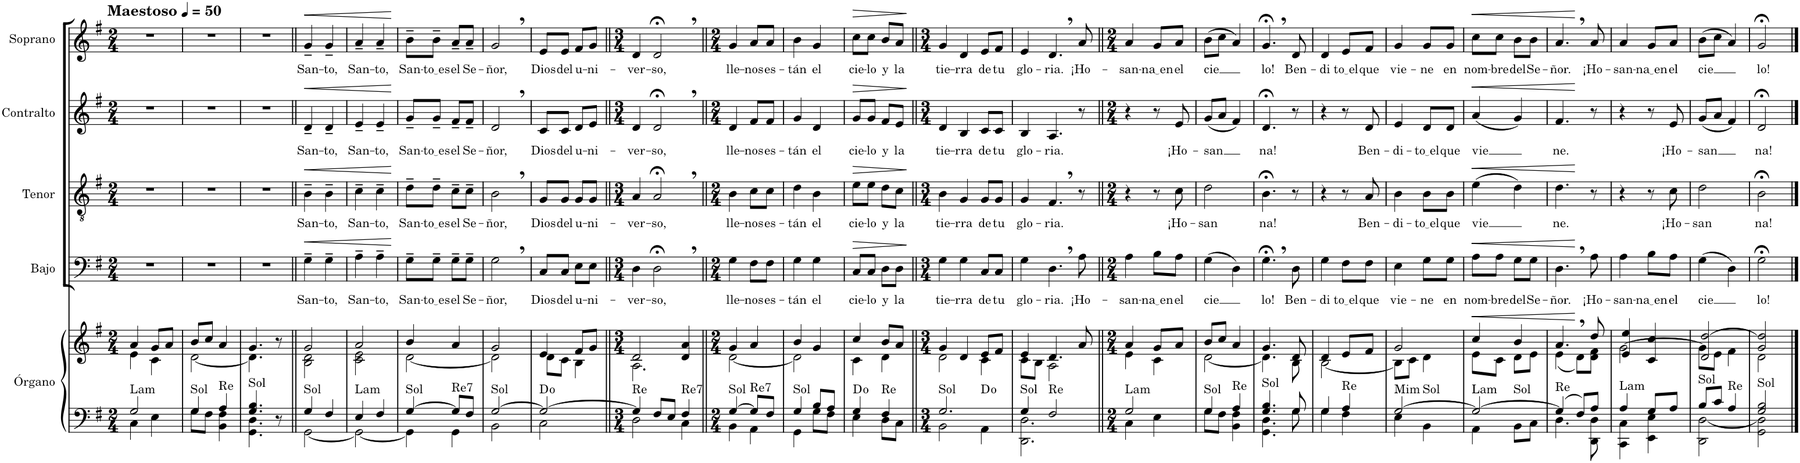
**kern	**kern	**dynam	**harte	**kern	**text	**dynam	**kern	**text	**dynam	**kern	**text	**dynam	**kern	**text	**dynam
*part5	*part5	*part5	*part5	*part4	*part4	*part4	*part3	*part3	*part3	*part2	*part2	*part2	*part1	*part1	*part1
*staff6	*staff5	*staff5/6	*	*staff4	*staff4	*staff4	*staff3	*staff3	*staff3	*staff2	*staff2	*staff2	*staff1	*staff1	*staff1
*I"Órgano	*	*	*	*I"Bajo	*	*	*I"Tenor	*	*	*I"Contralto	*	*	*I"Soprano	*	*
*	*	*	*	*I'B.	*	*	*I'T.	*	*	*I'C.	*	*	*I'S.	*	*
*clefF4	*clefG2	*	*	*clefF4	*	*	*clefGv2	*	*	*clefG2	*	*	*clefG2	*	*
*k[f#]	*k[f#]	*	*	*k[f#]	*	*	*k[f#]	*	*	*k[f#]	*	*	*k[f#]	*	*
*M2/4	*M2/4	*	*	*M2/4	*	*	*M2/4	*	*	*M2/4	*	*	*M2/4	*	*
*MM50	*MM50	*	*	*MM50	*	*	*MM50	*	*	*MM50	*	*	*MM50	*	*
=1	=1	=1	=1	=1	=1	=1	=1	=1	=1	=1	=1	=1	=1	=1	=1
*^	*^	*	*	*	*	*	*	*	*	*	*	*	*	*	*
!	!	!	!	!	!LO:H:kt=Lam	!	!	!	!	!	!	!	!	!	!LO:TX:a:B:t=Maestoso	!	!
2G/	4C\	4a/	4e\	.	N	2r	.	.	2r	.	.	2r	.	.	2r	.	.
.	4E\	8g/L	4c\	.	.	.	.	.	.	.	.	.	.	.	.	.	.
.	.	8a/J	.	.	.	.	.	.	.	.	.	.	.	.	.	.	.
=2	=2	=2	=2	=2	=2	=2	=2	=2	=2	=2	=2	=2	=2	=2	=2	=2	=2
!	!	!	!	!	!LO:H:kt=Sol	!	!	!	!	!	!	!	!	!	!	!	!
4G/	8G\L	8b/L	[2d\	.	N	2r	.	.	2r	.	.	2r	.	.	2r	.	.
.	8F#\J	8cc/J	.	.	.	.	.	.	.	.	.	.	.	.	.	.	.
!	!	!	!	!	!LO:H:kt=Re	!	!	!	!	!	!	!	!	!	!	!	!
4A/	4BB\ 4F#\	4a/	.	.	N	.	.	.	.	.	.	.	.	.	.	.	.
=3	=3	=3	=3	=3	=3	=3	=3	=3	=3	=3	=3	=3	=3	=3	=3	=3	=3
!	!	!	!	!	!LO:H:kt=Sol	!	!	!	!	!	!	!	!	!	!	!	!
4.G/ 4.B/	4.GG\ 4.D\	4.g/	4.d\]	.	N	2r	.	.	2r	.	.	2r	.	.	2r	.	.
8r	8ryy	8r	8ryy	.	.	.	.	.	.	.	.	.	.	.	.	.	.
=4||	=4||	=4||	=4||	=4||	=4||	=4||	=4||	=4||	=4||	=4||	=4||	=4||	=4||	=4||	=4||	=4||	=4||
!	!	!	!	!	!LO:H:kt=Sol	!	!LO:LY:b	!LO:HP:b	!	!LO:LY:b	!LO:HP:b	!	!LO:LY:b	!LO:HP:b	!	!LO:LY:b	!LO:HP:b
4G/	[2GG\	2g/	2B\ 2d\	.	N	4G~\	San-	<	4B~\	San-	<	4d~/	San-	<	4g~/	San-	<
!	!	!	!	!	!	!	!LO:LY:b	!	!	!LO:LY:b	!	!	!LO:LY:b	!	!	!LO:LY:b	!
4F#/	.	.	.	.	.	4G~\	-to,	.	4B~\	-to,	.	4d~/	-to,	.	4g~/	-to,	.
=5	=5	=5	=5	=5	=5	=5	=5	=5	=5	=5	=5	=5	=5	=5	=5	=5	=5
!	!	!	!	!	!LO:H:kt=Lam	!	!LO:LY:b	!	!	!LO:LY:b	!	!	!LO:LY:b	!	!	!LO:LY:b	!
4E/	2GG\_	2a/	2c\ 2e\	.	N	4A~\	San-	.	4c~\	San-	.	4e~/	San-	.	4a~/	San-	.
!	!	!	!	!	!	!	!LO:LY:b	!	!	!LO:LY:b	!	!	!LO:LY:b	!	!	!LO:LY:b	!
4F#/	.	.	.	.	.	4A~\	-to,	.	4c~\	-to,	.	4e~/	-to,	.	4a~/	-to,	.
*v	*v	*	*	*	*	*	*	*	*	*	*	*	*	*	*	*	*
*	*v	*v	*	*	*	*	*	*	*	*	*	*	*	*	*	*
.	.	.	.	.	.	[	.	.	[	.	.	[	.	.	[
=6	=6	=6	=6	=6	=6	=6	=6	=6	=6	=6	=6	=6	=6	=6	=6
*^	*^	*	*	*	*	*	*	*	*	*	*	*	*	*	*
!	!	!	!	!	!LO:H:kt=Sol	!	!LO:LY:b	!	!	!LO:LY:b	!	!	!LO:LY:b	!	!	!LO:LY:b	!
[4G/	4GG\]	4b/	[2d\	.	N	8G~\L	San-	.	8d~\L	San-	.	8g~/L	San-	.	8b~\L	San-	.
!	!	!	!	!	!	!	!LO:LY:b	!	!	!LO:LY:b	!	!	!LO:LY:b	!	!	!LO:LY:b	!
.	.	.	.	.	.	8G~\J	to es	.	8d~\J	to es	.	8g~/J	to es	.	8b~\J	to es	.
!	!	!	!	!	!LO:H:kt=Re7	!	!LO:LY:b	!	!	!LO:LY:b	!	!	!LO:LY:b	!	!	!LO:LY:b	!
8G/L]	4GG\	4a/	.	.	N	8G~\L	el	.	8c~\L	el	.	8f#~/L	el	.	8a~/L	el	.
!	!	!	!	!	!	!	!LO:LY:b	!	!	!LO:LY:b	!	!	!LO:LY:b	!	!	!LO:LY:b	!
8F#/J	.	.	.	.	.	8G~\J	Se-	.	8c~\J	Se-	.	8f#~/J	Se-	.	8a~/J	Se-	.
=7	=7	=7	=7	=7	=7	=7	=7	=7	=7	=7	=7	=7	=7	=7	=7	=7	=7
!	!	!	!	!	!LO:H:kt=Sol	!	!LO:LY:b	!	!	!LO:LY:b	!	!	!LO:LY:b	!	!	!LO:LY:b	!
[2G/	2BB\	2g/	2d\]	.	N	2G,\	-ñor,	.	2B,\	-ñor,	.	2d,/	-ñor,	.	2g,/	-ñor,	.
=8	=8	=8	=8	=8	=8	=8	=8	=8	=8	=8	=8	=8	=8	=8	=8	=8	=8
!	!	!	!	!	!	!	!LO:LY:b	!	!	!LO:LY:b	!	!	!LO:LY:b	!	!	!LO:LY:b	!
2G/_	2C\	4e/	8d\L	.	D:dim	8C/L	Dios	.	8G/L	Dios	.	8c/L	Dios	.	8e/L	Dios	.
!	!	!	!	!	!	!	!LO:LY:b	!	!	!LO:LY:b	!	!	!LO:LY:b	!	!	!LO:LY:b	!
.	.	.	8c\J	.	.	8C/J	del	.	8G/J	del	.	8c/J	del	.	8e/J	del	.
!	!	!	!	!	!	!	!LO:LY:b	!	!	!LO:LY:b	!	!	!LO:LY:b	!	!	!LO:LY:b	!
.	.	8f#/L	4B\	.	.	8E\L	u-	.	8G/L	u-	.	8d/L	u-	.	8f#/L	u-	.
!	!	!	!	!	!	!	!LO:LY:b	!	!	!LO:LY:b	!	!	!LO:LY:b	!	!	!LO:LY:b	!
.	.	8g/J	.	.	.	8E\J	-ni-	.	8G/J	-ni-	.	8e/J	-ni-	.	8g/J	-ni-	.
=9||	=9||	=9||	=9||	=9||	=9||	=9||	=9||	=9||	=9||	=9||	=9||	=9||	=9||	=9||	=9||	=9||	=9||
*M3/4	*	*M3/4	*	*	*	*M3/4	*	*	*M3/4	*	*	*M3/4	*	*	*M3/4	*	*
!	!	!	!	!	!LO:H:kt=Re	!	!LO:LY:b	!	!	!LO:LY:b	!	!	!LO:LY:b	!	!	!LO:LY:b	!
4G/]	2D\	2d/	2.A\	.	N	4D\	-ver-	.	4A/	-ver-	.	4d/	-ver-	.	4d/	-ver-	.
!	!	!	!	!	!	!	!LO:LY:b	!	!	!LO:LY:b	!	!	!LO:LY:b	!	!	!LO:LY:b	!
8F#/L	.	.	.	.	.	2D;<,\	-so,	.	2A;<,/	-so,	.	2d;<,/	-so,	.	2d;<,/	-so,	.
8E/J	.	.	.	.	.	.	.	.	.	.	.	.	.	.	.	.	.
!	!	!	!	!	!LO:H:kt=Re7	!	!	!	!	!	!	!	!	!	!	!	!
4F#/	4C\	4d/ 4a/	.	.	N	.	.	.	.	.	.	.	.	.	.	.	.
=10||	=10||	=10||	=10||	=10||	=10||	=10||	=10||	=10||	=10||	=10||	=10||	=10||	=10||	=10||	=10||	=10||	=10||
*M2/4	*	*M2/4	*	*	*	*M2/4	*	*	*M2/4	*	*	*M2/4	*	*	*M2/4	*	*
!	!	!	!	!	!LO:H:kt=Sol	!	!LO:LY:b	!	!	!LO:LY:b	!	!	!LO:LY:b	!	!	!LO:LY:b	!
[4G/	4BB\	4g/	[2d\	.	N	4G\	lle-	.	4B\	lle-	.	4d/	lle-	.	4g/	lle-	.
!	!	!	!	!	!LO:H:kt=Re7	!	!LO:LY:b	!	!	!LO:LY:b	!	!	!LO:LY:b	!	!	!LO:LY:b	!
8G/L]	4AA\	4a/	.	.	N	8F#\L	-nos	.	8c\L	-nos	.	8f#/L	-nos	.	8a/L	-nos	.
!	!	!	!	!	!	!	!LO:LY:b	!	!	!LO:LY:b	!	!	!LO:LY:b	!	!	!LO:LY:b	!
8F#/J	.	.	.	.	.	8F#\J	es-	.	8c\J	es-	.	8f#/J	es-	.	8a/J	es-	.
=11	=11	=11	=11	=11	=11	=11	=11	=11	=11	=11	=11	=11	=11	=11	=11	=11	=11
!	!	!	!	!	!LO:H:kt=Sol	!	!LO:LY:b	!	!	!LO:LY:b	!	!	!LO:LY:b	!	!	!LO:LY:b	!
4G/	4GG\	4b/	2d\]	.	N	4G\	-tán	.	4d\	-tán	.	4g/	-tán	.	4b\	-tán	.
!	!	!	!	!	!	!	!LO:LY:b	!	!	!LO:LY:b	!	!	!LO:LY:b	!	!	!LO:LY:b	!
8B/L	8G\L	4g/	.	.	.	4G\	el	.	4B\	el	.	4d/	el	.	4g/	el	.
8A/J	8F#\J	.	.	.	.	.	.	.	.	.	.	.	.	.	.	.	.
=12	=12	=12	=12	=12	=12	=12	=12	=12	=12	=12	=12	=12	=12	=12	=12	=12	=12
!	!	!	!	!	!	!	!LO:LY:b	!LO:HP:b	!	!LO:LY:b	!LO:HP:b	!	!LO:LY:b	!LO:HP:b	!	!LO:LY:b	!LO:HP:b
4G/	4E\	4cc/	4c\	.	D:dim	8C/L	cie-	>	8e\L	cie-	>	8g/L	cie-	>	8cc\L	cie-	>
!	!	!	!	!	!	!	!LO:LY:b	!	!	!LO:LY:b	!	!	!LO:LY:b	!	!	!LO:LY:b	!
.	.	.	.	.	.	8C/J	-lo	.	8e\J	-lo	.	8g/J	-lo	.	8cc\J	-lo	.
!	!	!	!	!	!LO:H:kt=Re	!	!LO:LY:b	!	!	!LO:LY:b	!	!	!LO:LY:b	!	!	!LO:LY:b	!
4F#/	8D\L	8b/L	4d\	.	N	8D\L	y	.	8d\L	y	.	8f#/L	y	.	8b/L	y	.
!	!	!	!	!	!	!	!LO:LY:b	!	!	!LO:LY:b	!	!	!LO:LY:b	!	!	!LO:LY:b	!
.	8C\J	8a/J	.	.	.	8D\J	la	.	8c\J	la	.	8e/J	la	.	8a/J	la	.
*v	*v	*	*	*	*	*	*	*	*	*	*	*	*	*	*	*	*
*	*v	*v	*	*	*	*	*	*	*	*	*	*	*	*	*	*
.	.	.	.	.	.	]	.	.	]	.	.	]	.	.	]
=13||	=13||	=13||	=13||	=13||	=13||	=13||	=13||	=13||	=13||	=13||	=13||	=13||	=13||	=13||	=13||
*M3/4	*M3/4	*	*	*M3/4	*	*	*M3/4	*	*	*M3/4	*	*	*M3/4	*	*
*^	*^	*	*	*	*	*	*	*	*	*	*	*	*	*	*
!	!	!	!	!	!LO:H:kt=Sol	!	!LO:LY:b	!	!	!LO:LY:b	!	!	!LO:LY:b	!	!	!LO:LY:b	!
2.G/	2BB\	4g/	2d\	.	N	4G\	tie-	.	4B\	tie-	.	4d/	tie-	.	4g/	tie-	.
!	!	!	!	!	!	!	!LO:LY:b	!	!	!LO:LY:b	!	!	!LO:LY:b	!	!	!LO:LY:b	!
.	.	4d/	.	.	.	4G\	-rra	.	4G/	-rra	.	4B/	-rra	.	4d/	-rra	.
!	!	!	!	!	!	!	!LO:LY:b	!	!	!LO:LY:b	!	!	!LO:LY:b	!	!	!LO:LY:b	!
.	4AA\	8e/L	4c\	.	D:dim	8C/L	de	.	8G/L	de	.	8c/L	de	.	8e/L	de	.
!	!	!	!	!	!	!	!LO:LY:b	!	!	!LO:LY:b	!	!	!LO:LY:b	!	!	!LO:LY:b	!
.	.	8f#/J	.	.	.	8C/J	tu	.	8G/J	tu	.	8c/J	tu	.	8f#/J	tu	.
=14	=14	=14	=14	=14	=14	=14	=14	=14	=14	=14	=14	=14	=14	=14	=14	=14	=14
!	!	!	!	!	!LO:H:kt=Sol	!	!LO:LY:b	!	!	!LO:LY:b	!	!	!LO:LY:b	!	!	!LO:LY:b	!
4G/	2.DD\ 2.D\	4e/	8c\L	.	N	4G\	glo-	.	4G/	glo-	.	4B/	glo-	.	4e/	glo-	.
.	.	.	8B\J	.	.	.	.	.	.	.	.	.	.	.	.	.	.
!	!	!	!	!	!LO:H:kt=Re	!	!LO:LY:b	!	!	!LO:LY:b	!	!	!LO:LY:b	!	!	!LO:LY:b	!
2F#/	.	4.d/	2A\	.	N	4.D,\	-ria.	.	4.F#,/	-ria.	.	4.A/	-ria.	.	4.d,/	-ria.	.
!	!	!	!	!	!	!	!LO:LY:b	!	!	!	!	!	!	!	!	!LO:LY:b	!
.	.	8a/	.	.	.	8A\	¡Ho-	.	8r	.	.	8r	.	.	8a/	¡Ho-	.
=15||	=15||	=15||	=15||	=15||	=15||	=15||	=15||	=15||	=15||	=15||	=15||	=15||	=15||	=15||	=15||	=15||	=15||
*M2/4	*	*M2/4	*	*	*	*M2/4	*	*	*M2/4	*	*	*M2/4	*	*	*M2/4	*	*
!	!	!	!	!	!LO:H:kt=Lam	!	!LO:LY:b	!	!	!	!	!	!	!	!	!LO:LY:b	!
2G/	4C\	4a/	4e\	.	N	4A\	-san-	.	4r	.	.	4r	.	.	4a/	-san-	.
!	!	!	!	!	!	!	!LO:LY:b	!	!	!	!	!	!	!	!	!LO:LY:b	!
.	4E\	8g/L	4c\	.	.	8B\L	na en	.	8r	.	.	8r	.	.	8g/L	na en	.
!	!	!	!	!	!	!	!LO:LY:b	!	!	!LO:LY:b	!	!	!LO:LY:b	!	!	!LO:LY:b	!
.	.	8a/J	.	.	.	8A\J	el	.	8c\	¡Ho-	.	8e/	¡Ho-	.	8a/J	el	.
=16	=16	=16	=16	=16	=16	=16	=16	=16	=16	=16	=16	=16	=16	=16	=16	=16	=16
!	!	!	!	!	!LO:H:kt=Sol	!	!LO:LY:b	!	!	!LO:LY:b	!	!	!LO:LY:b	!	!	!LO:LY:b	!
4G/	8G\L	8b/L	[2d\	.	N	(4G\	cie	.	2d\	-san	.	(8g/L	-san	.	(8b\L	cie	.
.	8F#\J	8cc/J	.	.	.	.	.	.	.	.	.	8a/J	.	.	8cc\J	.	.
!	!	!	!	!	!LO:H:kt=Re	!	!	!	!	!	!	!	!	!	!	!	!
4A/	4BB\ 4F#\	4a/	.	.	N	4D\)	.	.	.	.	.	4f#/)	.	.	4a/)	.	.
=17	=17	=17	=17	=17	=17	=17	=17	=17	=17	=17	=17	=17	=17	=17	=17	=17	=17
!	!	!	!	!	!LO:H:kt=Sol	!	!LO:LY:b	!	!	!LO:LY:b	!	!	!LO:LY:b	!	!	!LO:LY:b	!
4.G/ 4.B/	4.GG\ 4.D\	4.g/	4.d\]	.	N	4.G;<,\	lo!	.	4.B;<\	na!	.	4.d;</	na!	.	4.g;<,/	lo!	.
!	!	!	!	!	!	!	!LO:LY:b	!	!	!	!	!	!	!	!	!LO:LY:b	!
8G/	8G\	8d/	8B\	.	.	8D\	Ben-	.	8r	.	.	8r	.	.	8d/	Ben-	.
=18	=18	=18	=18	=18	=18	=18	=18	=18	=18	=18	=18	=18	=18	=18	=18	=18	=18
!	!	!	!	!	!	!	!LO:LY:b	!	!	!	!	!	!	!	!	!LO:LY:b	!
4G/	4G\	4d/	[2B\	.	.	4G\	-di	.	4r	.	.	4r	.	.	4d/	-di	.
!	!	!	!	!	!LO:H:kt=Re	!	!LO:LY:b	!	!	!	!	!	!	!	!	!LO:LY:b	!
4A/	4F#\	8e/L	.	.	N	8F#\L	to el	.	8r	.	.	8r	.	.	8e/L	to el	.
!	!	!	!	!	!	!	!LO:LY:b	!	!	!LO:LY:b	!	!	!LO:LY:b	!	!	!LO:LY:b	!
.	.	8f#/J	.	.	.	8F#\J	que	.	8A/	Ben-	.	8d/	Ben-	.	8f#/J	que	.
=19	=19	=19	=19	=19	=19	=19	=19	=19	=19	=19	=19	=19	=19	=19	=19	=19	=19
!	!	!	!	!	!LO:H:n=1:kt=Mim	!	!LO:LY:b	!	!	!LO:LY:b	!	!	!LO:LY:b	!	!	!LO:LY:b	!
!	!	!	!	!	!LO:H:n=2:kt=Sol	!	!	!	!	!	!	!	!	!	!	!	!
[2G/	4E\	2g/	8B\L]	.	N N	4E\	vie-	.	4B\	-di-	.	4e/	-di-	.	4g/	vie-	.
.	.	.	8c\J	.	.	.	.	.	.	.	.	.	.	.	.	.	.
!	!	!	!	!	!	!	!LO:LY:b	!	!	!LO:LY:b	!	!	!LO:LY:b	!	!	!LO:LY:b	!
.	4BB\	.	4d\	.	.	8G\L	-ne	.	8B\L	to el	.	8d/L	to el	.	8g/L	-ne	.
!	!	!	!	!	!	!	!LO:LY:b	!	!	!LO:LY:b	!	!	!LO:LY:b	!	!	!LO:LY:b	!
.	.	.	.	.	.	8G\J	en	.	8B\J	que	.	8d/J	que	.	8g/J	en	.
=20	=20	=20	=20	=20	=20	=20	=20	=20	=20	=20	=20	=20	=20	=20	=20	=20	=20
!	!	!	!	!LO:HP:b	!LO:H:n=1:kt=Lam	!	!LO:LY:b	!LO:HP:b	!	!LO:LY:b	!LO:HP:b	!	!LO:LY:b	!LO:HP:b	!	!LO:LY:b	!LO:HP:b
!	!	!	!	!	!LO:H:n=2:kt=Sol	!	!	!	!	!	!	!	!	!	!	!	!
2G/_	4AA\	4cc/	8e\L	<	N N	8A\L	nom-	<	(4e\	vie	<	(4a/	vie	<	8cc\L	nom-	<
!	!	!	!	!	!	!	!LO:LY:b	!	!	!	!	!	!	!	!	!LO:LY:b	!
.	.	.	8c\J	.	.	8A\J	-bre	.	.	.	.	.	.	.	8cc\J	-bre	.
!	!	!	!	!	!	!	!LO:LY:b	!	!	!	!	!	!	!	!	!LO:LY:b	!
.	8BB\L	4b/	8d\L	.	.	8G\L	del	.	4d\)	.	.	4g/)	.	.	8b\L	del	.
!	!	!	!	!	!	!	!LO:LY:b	!	!	!	!	!	!	!	!	!LO:LY:b	!
.	8C\J	.	8e\J	.	.	8G\J	Se-	.	.	.	.	.	.	.	8b\J	Se-	.
=21	=21	=21	=21	=21	=21	=21	=21	=21	=21	=21	=21	=21	=21	=21	=21	=21	=21
!	!	!	!	!	!LO:H:kt=Re	!	!LO:LY:b	!	!	!LO:LY:b	!	!	!LO:LY:b	!	!	!LO:LY:b	!
4G/]	4.D\	4.a,/	(4e\	.	N	4.D,\	-ñor.	.	4.d\	ne.	.	4.f#/	ne.	.	4.a,/	-ñor.	.
8F#/L	.	.	8d\L)	.	.	.	.	.	.	.	.	.	.	.	.	.	.
!	!	!	!	!	!	!	!LO:LY:b	!	!	!	!	!	!	!	!	!LO:LY:b	!
8A/J	8DD\ 8D\	8dd/	8d\ 8f#\J	[	.	8A\	¡Ho-	[	8r	.	[	8r	.	[	8a/	¡Ho-	[
=22	=22	=22	=22	=22	=22	=22	=22	=22	=22	=22	=22	=22	=22	=22	=22	=22	=22
!	!	!	!	!	!LO:H:kt=Lam	!	!LO:LY:b	!	!	!	!	!	!	!	!	!LO:LY:b	!
4A/	4CC\ 4C\	4e/ 4ee/	[>2g\	.	N	4A\	-san-	.	4r	.	.	4r	.	.	4a/	-san-	.
!	!	!	!	!	!	!	!LO:LY:b	!	!	!	!	!	!	!	!	!LO:LY:b	!
8G/L	4EE\ 4E\	4c/ 4cc/	.	.	.	8B\L	na en	.	8r	.	.	8r	.	.	8g/L	na en	.
!	!	!	!	!	!	!	!LO:LY:b	!	!	!LO:LY:b	!	!	!LO:LY:b	!	!	!LO:LY:b	!
8A/J	.	.	.	.	.	8A\J	el	.	8c\	¡Ho-	.	8e/	¡Ho-	.	8a/J	el	.
=23	=23	=23	=23	=23	=23	=23	=23	=23	=23	=23	=23	=23	=23	=23	=23	=23	=23
!	!	!	!	!	!LO:H:kt=Sol	!	!LO:LY:b	!	!	!LO:LY:b	!	!	!LO:LY:b	!	!	!LO:LY:b	!
8B/L	2DD\ [2D\	2d/ [2dd/	8g\L]	.	N	(4G\	cie	.	2d\	-san	.	(8g/L	-san	.	(8b\L	cie	.
8c/J	.	.	8e\J	.	.	.	.	.	.	.	.	8a/J	.	.	8cc\J	.	.
!	!	!	!	!	!LO:H:kt=Re	!	!	!	!	!	!	!	!	!	!	!	!
4A/	.	.	4f#\	.	N	4D\)	.	.	.	.	.	4f#/)	.	.	4a/)	.	.
=24	=24	=24	=24	=24	=24	=24	=24	=24	=24	=24	=24	=24	=24	=24	=24	=24	=24
!	!	!	!	!	!LO:H:kt=Sol	!	!LO:LY:b	!	!	!LO:LY:b	!	!	!LO:LY:b	!	!	!LO:LY:b	!
2G/ 2B/	2GG\ 2D\]	2g/ 2dd/]	2d\	.	N	2G;<\	lo!	.	2B;<\	na!	.	2d;</	na!	.	2g;</	lo!	.
*v	*v	*	*	*	*	*	*	*	*	*	*	*	*	*	*	*	*
*	*v	*v	*	*	*	*	*	*	*	*	*	*	*	*	*	*
==	==	==	==	==	==	==	==	==	==	==	==	==	==	==	==
*-	*-	*-	*-	*-	*-	*-	*-	*-	*-	*-	*-	*-	*-	*-	*-
